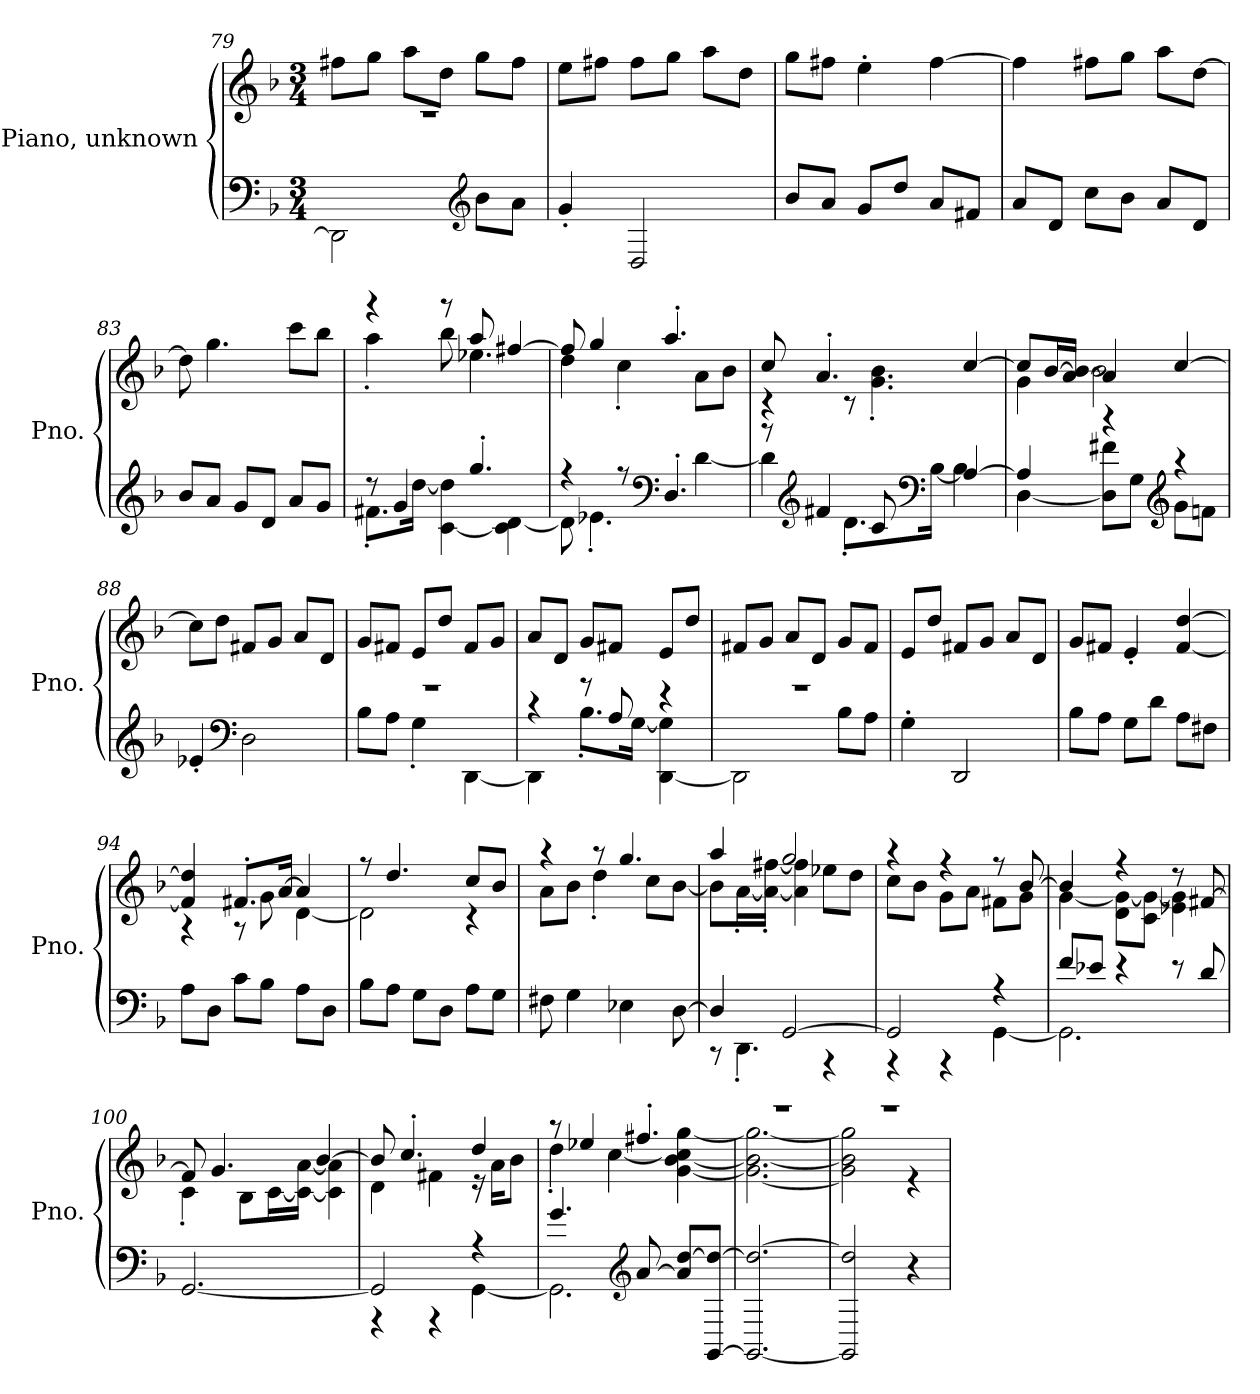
**kern	**kern
*part1	*part1
*staff2	*staff1
*I"Piano, unknown	*
*I'Pno.	*
*clefF4	*clefG2
*k[b-]	*k[b-]
*M3/4	*M3/4
=79	=79
*^	*
2.r	2DD\]	8ff#X\L
.	.	8gg\J
.	.	8aa\L
.	.	8dd\J
*clefG2	*	*
.	8b-\L	8gg\L
.	8a\J	8ff#\J
*v	*v	*
=80	=80
4g'/	8ee\L
.	8ff#X\J
2D/	8ff#\L
.	8gg\J
.	8aa\L
.	8dd\J
!!LO:LB:g=z
=81	=81
8b-/L	8gg\L
8a/J	8ff#X\J
8g/L	4ee'\
8dd/J	.
8a/L	[4ff#\
8f#X/J	.
=82	=82
8a/L	4ff#\]
8d/J	.
8cc\L	8ff#X\L
8b-\J	8gg\J
8a/L	8aa\L
8d/J	[8dd\J
=83	=83
8b-/L	8dd\]
8a/J	4.gg\
8g/L	.
8d/J	.
8a/L	8ccc\L
8g/J	8bb-\J
=84	=84
*^	*^
8r	8.f#X'\L	4r	4aa'\
4g/	.	.	.
.	[16dd\Jk	.	.
.	[4c\ 4dd\]	8r	8bb-\
4.gg'/	.	8aa/	4.ee-X\
.	4c\] [4d\	[4ff#X/	.
=85	=85	=85	=85
4r	8d\]	8ff#/]	4dd\
.	4.e-X'\	4gg/	.
8r	.	.	4cc'\
*clefF4	*	*	*
4.D'/	.	4.aa'/	.
.	[4d\	.	8a\L
.	.	.	8b-\J
!!LO:PB:g=z	!!
=86	=86	=86	=86
8r	4d\]	8cc/	4r
*clefG2	*	*	*
4f#X/	.	4.a'/	.
.	8.d'\L	.	8r
8c/	.	.	4.g\' 4.b-\'
*clefF4	*	*	*
.	[16B-\Jk	.	.
[4A/	4B-\]	[4cc/	.
=87	=87	=87	=87
4A/]	[4D\	8cc/L]	4g\
.	.	[16b-/L	.
.	.	[16a/ 16b-/]JJ	.
4r	8D\] 8f#X\L	4a/]	2b-\
.	8G\J	.	.
*clefG2	*	*	*
4r	8g\L	[4cc/	.
.	8fn\J	.	.
*v	*v	*	*
*	*v	*v
=88	=88
4e-X'/	8cc\L]
.	8dd\J
*clefF4	*
2D\	8f#X/L
.	8g/J
.	8a/L
.	8d/J
=89	=89
*^	*
2.r	8B-\L	8g/L
.	8A\J	8f#X/J
.	4G'\	8e/L
.	.	8dd/J
.	[4DD\	8f#/L
.	.	8g/J
!!LO:LB:g=z
=90	=90	=90
4r	4DD\]	8a/L
.	.	8d/J
8r	8.B-'\L	8g/L
8A/	.	8f#X/J
.	[16G\Jk	.
4r	[4DD\ 4G\]	8e/L
.	.	8dd/J
=91	=91	=91
2.r	2DD\]	8f#X/L
.	.	8g/J
.	.	8a/L
.	.	8d/J
.	8B-\L	8g/L
.	8A\J	8f#/J
*v	*v	*
=92	=92
4G'\	8e/L
.	8dd/J
2DD/	8f#X/L
.	8g/J
.	8a/L
.	8d/J
=93	=93
8B-\L	8g/L
8A\J	8f#X/J
8G\L	4e'/
8d\J	.
8A\L	[4f#/ [4dd/
8F#X\J	.
=94	=94
*	*^
8A\L	4f#/] 4dd/]	4r
8D\J	.	.
8c\L	8.f#X'/L	8r
8B-\J	.	8g\
.	[16a/Jk	.
8A\L	4a/]	[4d\
8D\J	.	.
!!LO:LB:g=z	!!
=95	=95	=95
8B-\L	8r	2d\]
8A\J	4.dd/	.
8G\L	.	.
8D\J	.	.
8A\L	8cc/L	4r
8G\J	8b-/J	.
=96	=96	=96
8F#X\	4r	8a\L
4G\	.	8b-\J
.	8r	4dd'\
4E-X\	4.gg/	.
.	.	8cc\L
[8D\	.	[8b-\J
=97	=97	=97
*^	*	*
4D/]	8r	4aa/	8b-\L]
.	4.DD'\	.	[16a'\L
.	.	.	16a\_' [16ff#X\'JJ
[2GG/	.	2gg/	4a\] 4ff#\]
.	4r	.	8ee-X\L
.	.	.	8dd\J
=98	=98	=98	=98
2GG/]	4r	4r	8cc\L
.	.	.	8b-\J
.	4r	4r	8g\L
.	.	.	8a\J
4r	[4GG\	8r	8f#X\L
.	.	[8b-/	8g\J
=99	=99	=99	=99
8f/L	2.GG\]	4b-/]	[4g\
8e-X/J	.	.	.
4r	.	4r	8d\ 8g\_L
.	.	.	8c\ 8g\_J
8r	.	8r	4e-X\ 4g\]
8d/	.	[8f#X/	.
*v	*v	*	*
!!LO:LB:g=z	!!
=100	=100	=100
[2.GG/	8f#/]	4c'\
.	4.g/	.
.	.	8B-\L
.	.	[16c\L
.	.	16c\_ [16a\JJ
.	[4b-/	4c\] 4a\]
=101	=101	=101
*^	*	*
2GG/]	4r	8b-/]	4d\
.	.	4.cc'/	.
.	4r	.	4f#X\
4r	[4GG\	4dd/	16r
.	.	.	16a\KL
.	.	.	8b-\J
=102	=102	=102	=102
4.g/	2.GG\]	8r	4dd'\
.	.	4ee-X/	.
.	.	.	[4cc\
*clefG2	*	*	*
[8a/	.	4.ff#X'/	.
8a/] [8dd/L	.	.	[4g\ [4b-\ 4cc\] [4gg\
[8GG/ 8dd/_J	.	.	.
*v	*v	*	*
=103	=103	=103
2.GG/_ 2.dd/_	2.r	2.g\_ 2.b-\_ 2.gg\_
=104	=104	=104
2GG/] 2dd/]	2.r	2g\] 2b-\] 2gg\]
4r	.	4r
*	*v	*v
=	=
*-	*-
